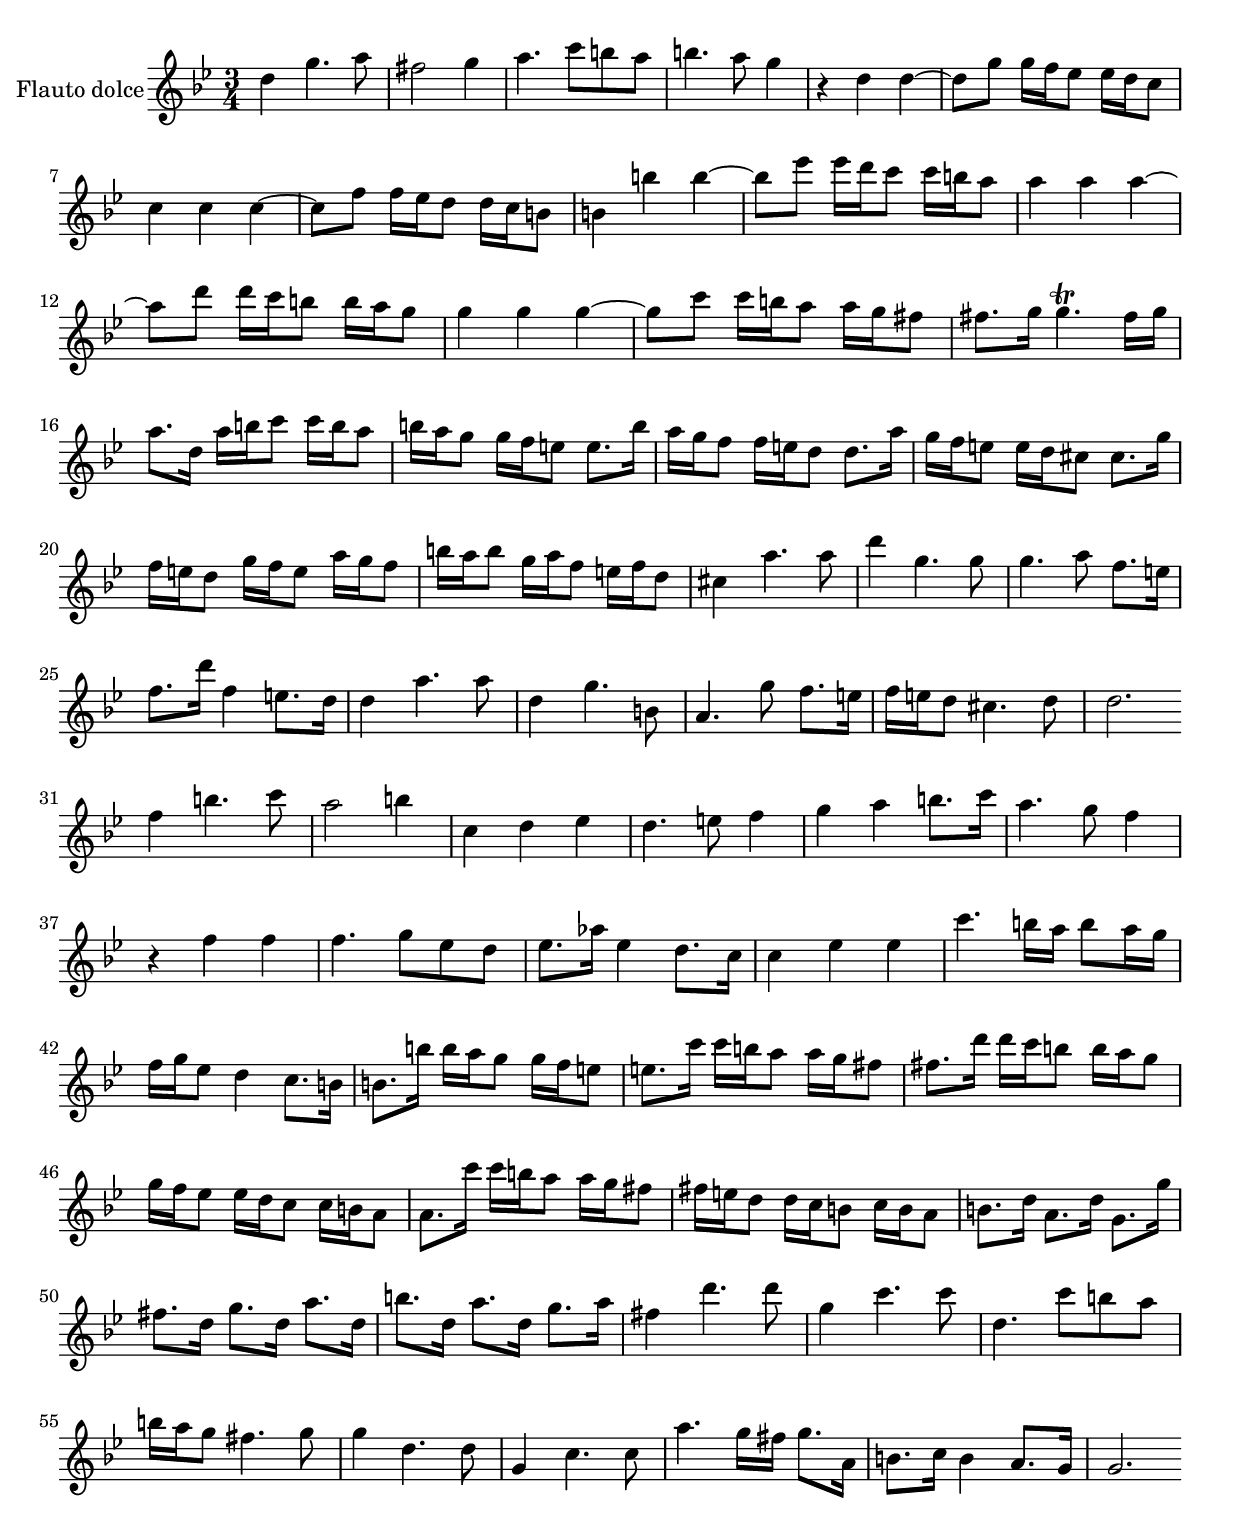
\new Staff  {
	\time 3/4
	\override Score.MetronomeMark #'stencil = ##f
	\tempo 4 = 100 
	\set Staff.instrumentName="Flauto dolce"
	\set Staff.midiInstrument="recorder"
	\key g \minor
	\clef treble
	\relative c'' { 	
		d4 g4. a8 |
		fis2 g4 |
		a4. c8 b a |
		b4. a8 g4 |
		r d d~ |
		d8 g g16 f es8 es16 d c8 |
		c4 c c~ |
		c8 f f16 es d8 d16 c b8 |
		b4 b' b~ |
		b8 es es16 d c8 c16 b a8 |
		a4 a a~ |
		a8 d d16 c b8 b16 a g8 |
		g4 g g~ |
		g8 c c16 b a8 a16 g fis8 |
		fis8. g16 g4.\trill fis16 g |
		a8. d,16 a' b c8 c16 b a8 |
		b16 a g8 g16 f e8 e8. b'16 |
		a g f8 f16 e d8 d8. a'16 |
		g16 f e8 e16 d cis8 cis8. g'16 |
		f16 e d8 g16 f e8 a16 g f8 |
		b16 a b8 g16 a f8 e16 f d8 |
		cis4 a'4. a8 |
		d4 g,4. g8 |
		g4. a8 f8. e16 |
		f8. d'16 f,4 e8. d16 |
		d4 a'4. a8 |
		d,4 g4. b,8 |
		a4. g'8 f8. e16 |
		f e d8 cis4. d8 |
		d2. \bar ":|:" |
		f4 b4. c8 |
		a2 b4 |
		c, d es |
		d4. e8 f4 |
		g a b8. c16 |
		a4. g8 f4 |
		r f f |
		f4. g8 es d |
		es8. as16 es4 d8. c16 |
		c4 es es |
		c'4. b16 a b8 a16 g |
		f g es8 d4 c8. b16 |
		b8. b'16 b a g8 g16 f e8 |
		e8. c'16 c b a8 a16 g fis8 |
		fis8. d'16 d c b8 b16 a g8 |
		g16 f es8 es16 d c8 c16 b a8 |
		a8. c'16 c b a8 a16 g fis8 |
		fis16 e d8 d16 c b8 c16 b a8 |
		b8. d16 a8. d16 g,8. g'16 |
		fis8. d16 g8. d16 a'8. d,16 |
		b'8. d,16 a'8. d,16 g8. a16 |
		fis4 d'4. d8 |
		g,4 c4. c8 |
		d,4. c'8 b a |
		b16 a g8 fis4. g8 |
		g4 d4. d8 |
		g,4 c4. c8 |
		a'4. g16 fis g8. a,16 |
		b8. c16 b4 a8. g16 |
		g2. |
	\bar ":|"
	}

}
